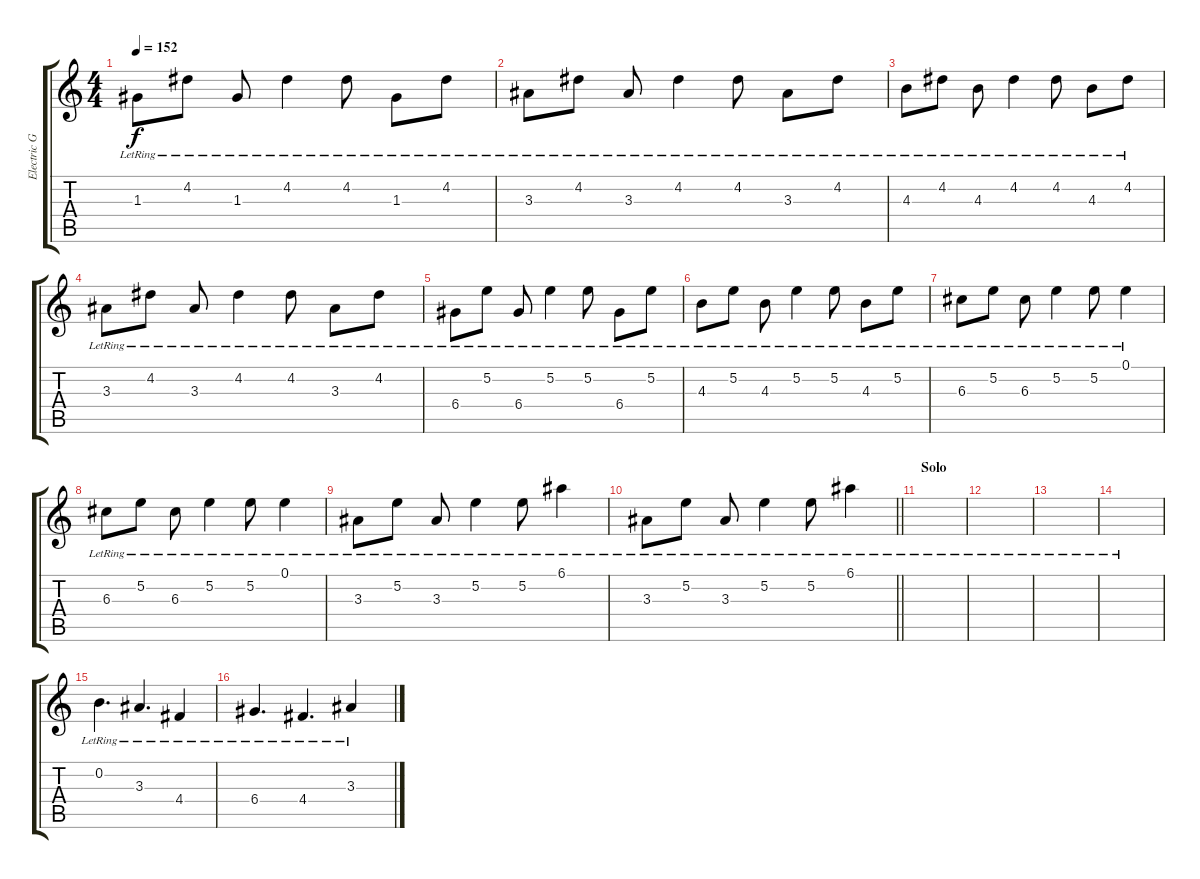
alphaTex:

\track ("Electric Guitar" "Electric G") {instrument electricguitarclean}
\staff {score tabs}
\tuning (E4 B3 G3 D3 A2 E2) {hide}
\ts (4 4)
\tempo 152
\clef g2
\ks c
1.3{lr}.8{dy f} 4.2{lr}.8 1.3{lr}.8 4.2{lr}.4 4.2{lr}.8 1.3{lr}.8 4.2{lr}.8 |
3.3{lr}.8 4.2{lr}.8 3.3{lr}.8 4.2{lr}.4 4.2{lr}.8 3.3{lr}.8 4.2{lr}.8 |
4.3{lr}.8 4.2{lr}.8 4.3{lr}.8 4.2{lr}.4 4.2{lr}.8 4.3{lr}.8 4.2{lr}.8 |
3.3{lr}.8 4.2{lr}.8 3.3{lr}.8 4.2{lr}.4 4.2{lr}.8 3.3{lr}.8 4.2{lr}.8 |
6.4{lr}.8 5.2{lr}.8 6.4{lr}.8 5.2{lr}.4 5.2{lr}.8 6.4{lr}.8 5.2{lr}.8 |
4.3{lr}.8 5.2{lr}.8 4.3{lr}.8 5.2{lr}.4 5.2{lr}.8 4.3{lr}.8 5.2{lr}.8 |
6.3{lr}.8 5.2{lr}.8 6.3{lr}.8 5.2{lr}.4 5.2{lr}.8 0.1{lr}.4 |
6.3{lr}.8 5.2{lr}.8 6.3{lr}.8 5.2{lr}.4 5.2{lr}.8 0.1{lr}.4 |
3.3{lr}.8 5.2{lr}.8 3.3{lr}.8 5.2{lr}.4 5.2{lr}.8 6.1{lr}.4 |
\barLineRight lightlight
3.3{lr}.8 5.2{lr}.8 3.3{lr}.8 5.2{lr}.4 5.2{lr}.8 6.1{lr}.4 |
\section ("" "Solo")
|
|
|
|
0.2{lr}.4{d} 3.3{lr}.4{d} 4.4{lr}.4 |
6.4{lr}.4{d} 4.4{lr}.4{d} 3.3{lr}.4
